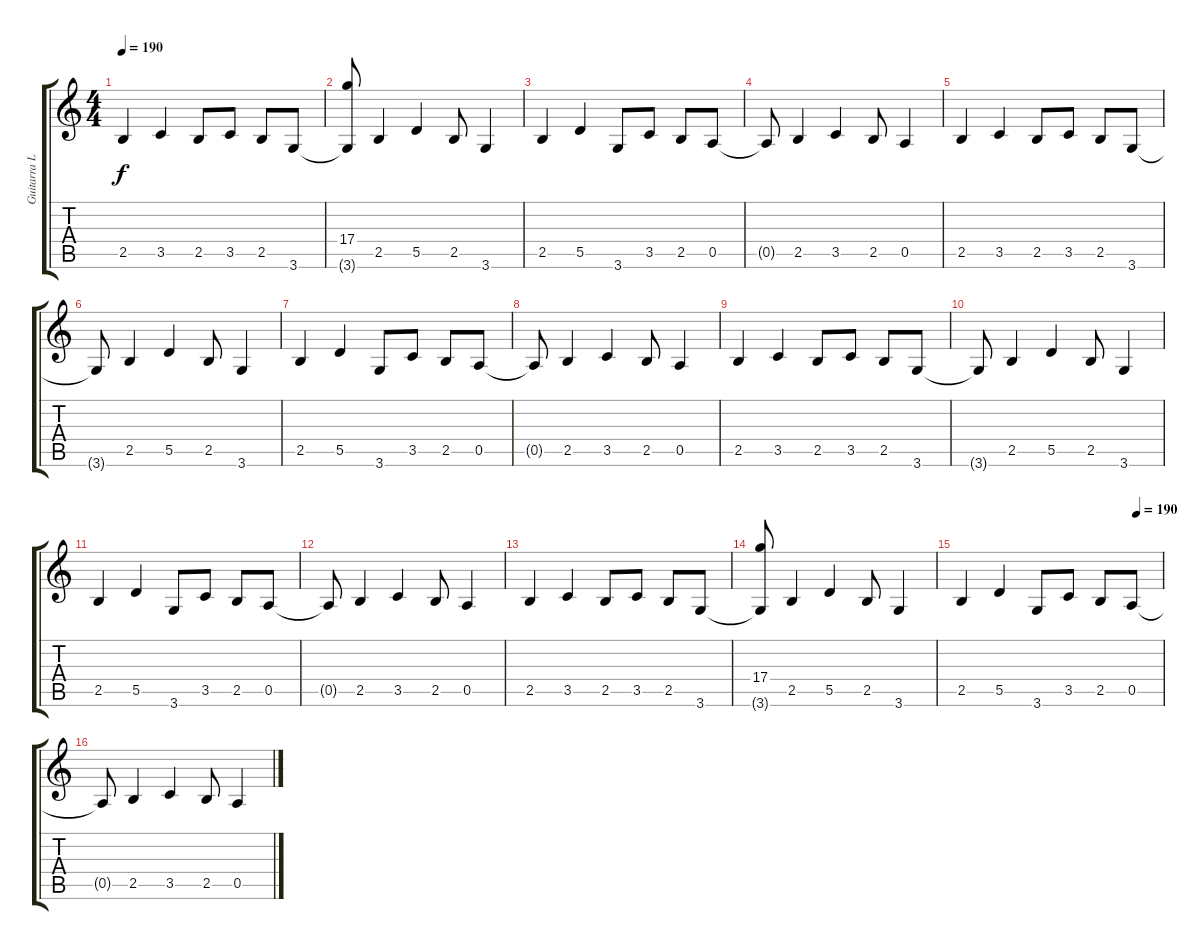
\track ("Guitarra Limpia" "Guitarra L") {instrument electricguitarjazz}
\staff {score tabs}
\tuning (E4 B3 G3 D3 A2 E2) {hide}
\ts (4 4)
\tempo 190
\clef g2
\ks c
2.5.4{dy f} 3.5.4 2.5.8 3.5.8 2.5.8 3.6.8 |
(17.4 3.6{t}).8 2.5.4 5.5.4 2.5.8 3.6.4 |
2.5.4 5.5.4 3.6.8 3.5.8 2.5.8 0.5.8 |
0.5{t}.8 2.5.4 3.5.4 2.5.8 0.5.4 |
2.5.4 3.5.4 2.5.8 3.5.8 2.5.8 3.6.8 |
3.6{t}.8 2.5.4 5.5.4 2.5.8 3.6.4 |
2.5.4 5.5.4 3.6.8 3.5.8 2.5.8 0.5.8 |
0.5{t}.8 2.5.4 3.5.4 2.5.8 0.5.4 |
2.5.4 3.5.4 2.5.8 3.5.8 2.5.8 3.6.8 |
3.6{t}.8 2.5.4 5.5.4 2.5.8 3.6.4 |
2.5.4 5.5.4 3.6.8 3.5.8 2.5.8 0.5.8 |
0.5{t}.8 2.5.4 3.5.4 2.5.8 0.5.4 |
2.5.4 3.5.4 2.5.8 3.5.8 2.5.8 3.6.8 |
(17.4 3.6{t}).8 2.5.4 5.5.4 2.5.8 3.6.4 |
\tempo (190 0.875)
2.5.4 5.5.4 3.6.8 3.5.8 2.5.8 0.5.8 |
0.5{t}.8 2.5.4 3.5.4 2.5.8 0.5.4
